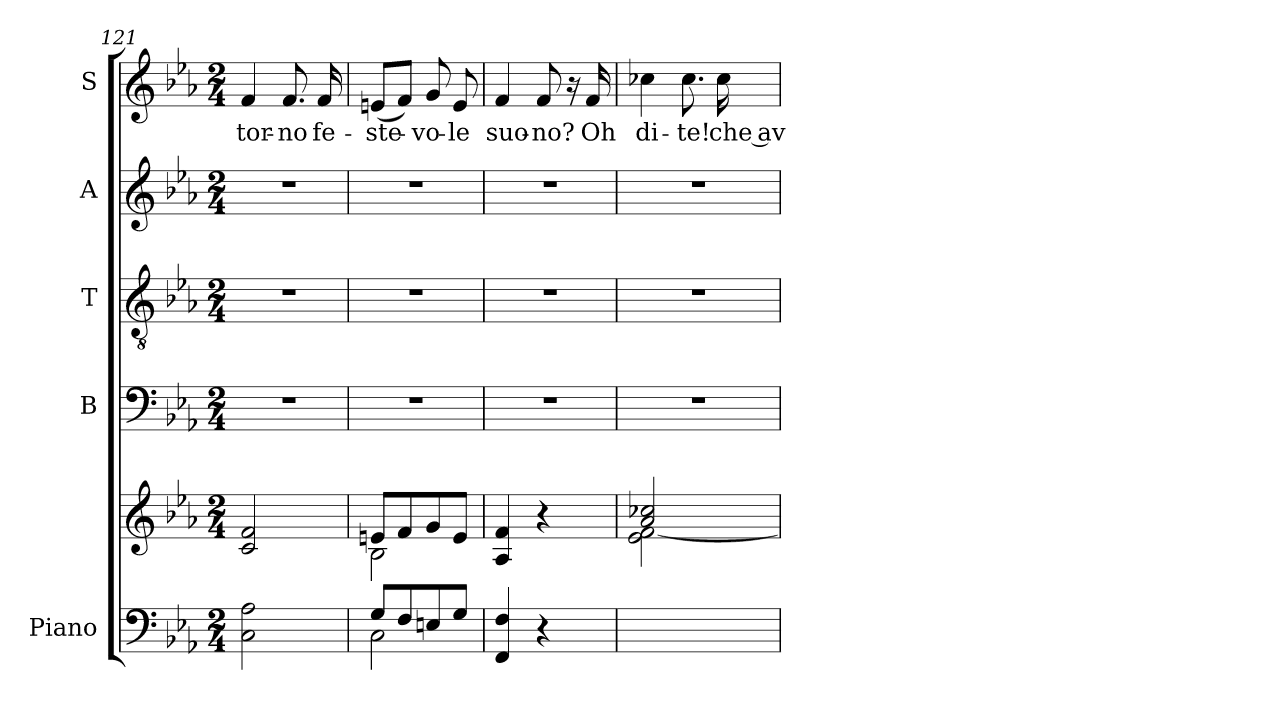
**kern	**kern	**kern	**kern	**kern	**kern	**text
*part5	*part5	*part4	*part3	*part2	*part1	*part1
*staff6	*staff5	*staff4	*staff3	*staff2	*staff1	*staff1
*I"Piano	*	*I"B	*I"T	*I"A	*I"S	*
*I'Pno	*	*I'B	*I'T	*I'A	*I'S	*
!!LO:LB:g=z
*clefF4	*clefG2	*clefF4	*clefGv2	*clefG2	*clefG2	*
*k[b-e-a-]	*k[b-e-a-]	*k[b-e-a-]	*k[b-e-a-]	*k[b-e-a-]	*k[b-e-a-]	*
*M2/4	*M2/4	*M2/4	*M2/4	*M2/4	*M2/4	*
=121	=121	=121	=121	=121	=121	=121
!	!	!	!	!	!	!LO:LY:b
2C\ 2A-\	2c/ 2f/	2r	2r	2r	4f/	-tor-
!	!	!	!	!	!	!LO:LY:b
.	.	.	.	.	8.f/	-no
!	!	!	!	!	!	!LO:LY:b
.	.	.	.	.	16f/	fe-
=122	=122	=122	=122	=122	=122	=122
*^	*^	*	*	*	*	*
!	!	!	!	!	!	!	!	!LO:LY:b
8G/L	2C\	8en/L	2B-\	2r	2r	2r	(<8en/L	-ste-
8F/	.	8f/	.	.	.	.	8f/J)	.
!	!	!	!	!	!	!	!	!LO:LY:b
8En/	.	8g/	.	.	.	.	8g/	-vo-
!	!	!	!	!	!	!	!	!LO:LY:b
8G/J	.	8e/J	.	.	.	.	8e/	-le
*v	*v	*	*	*	*	*	*	*
*	*v	*v	*	*	*	*	*
=123	=123	=123	=123	=123	=123	=123
!	!	!	!	!	!	!LO:LY:b
4FF/ 4F/	4A-/ 4f/	2r	2r	2r	4f/	suo-
!	!	!	!	!	!	!LO:LY:b
4r	4r	.	.	.	8f/	-no?
.	.	.	.	.	16r	.
!	!	!	!	!	!	!LO:LY:b
.	.	.	.	.	16f/	Oh
=124	=124	=124	=124	=124	=124	=124
*	*^	*	*	*	*	*
!	!	!	!	!	!	!	!LO:LY:b
2ryy	2a-/ 2cc-X/	2e-\ [2f\	2r	2r	2r	4cc-X\	di-
!	!	!	!	!	!	!	!LO:LY:b
.	.	.	.	.	.	8.cc-\	-te!
!	!	!	!	!	!	!	!LO:LY:b
.	.	.	.	.	.	16cc-\	che av-
*	*v	*v	*	*	*	*	*
=	=	=	=	=	=	=
*-	*-	*-	*-	*-	*-	*-
